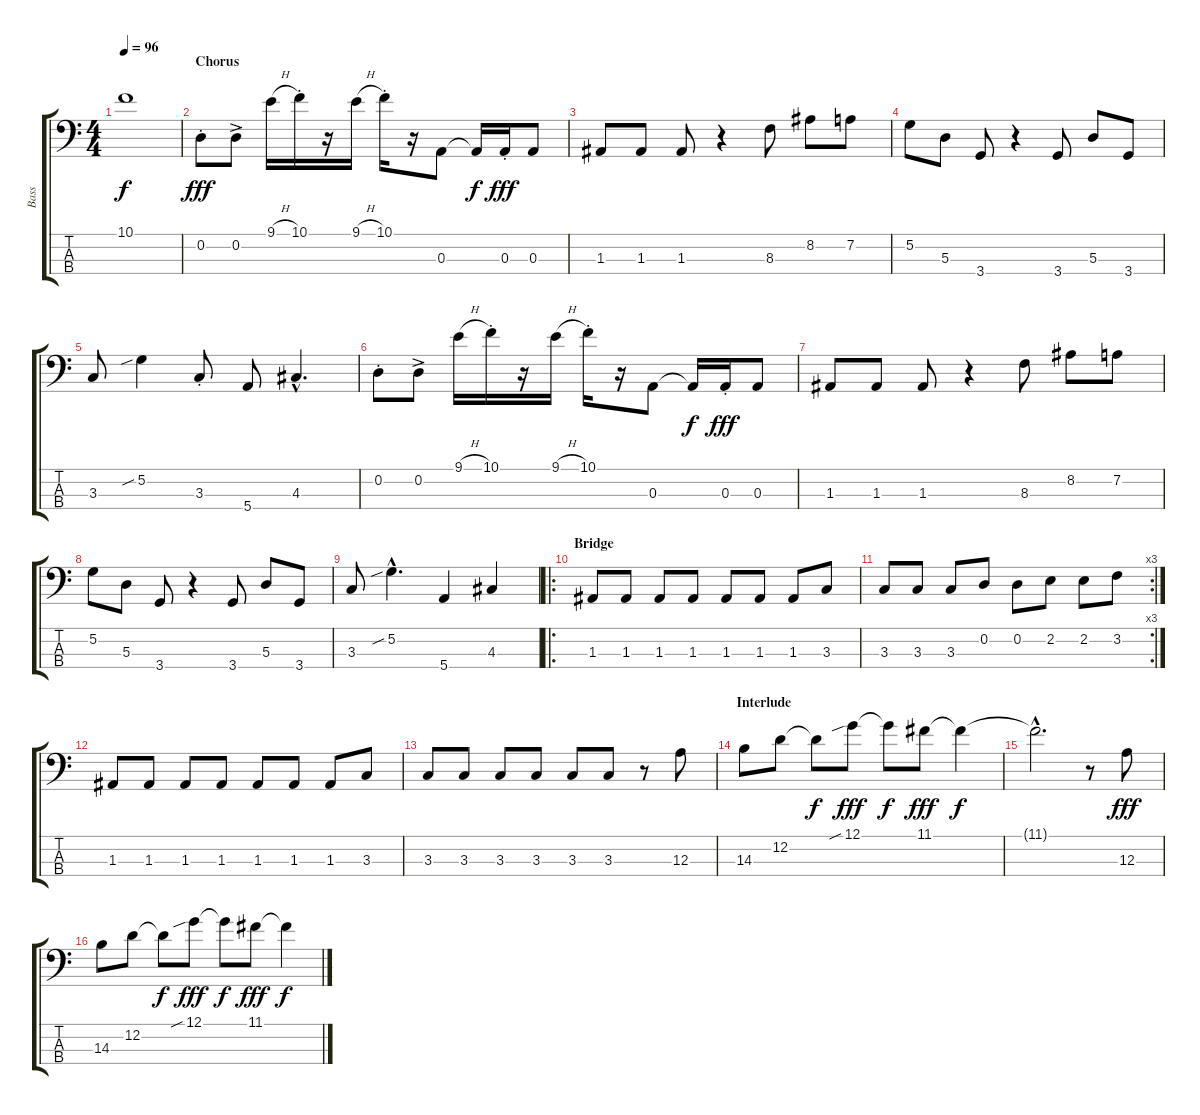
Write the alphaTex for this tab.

\track ("Bass" "Bass") {instrument electricbassfinger}
\staff {score tabs}
\tuning (G2 D2 A1 E1) {hide}
\ts (4 4)
\tempo 96
\clef f4
\ks c
10.1{t}.1{dy f} |
\section ("" "Chorus")
0.2{st}.8{dy fff} 0.2{ac}.8 9.1{h}.16 10.1{st}.16 r.16 9.1{h}.16 10.1{st}.16 r.16 0.3.8 0.3{t}.16{dy f} 0.3{st}.16{dy fff} 0.3.8 |
1.3.8 1.3.8 1.3.8 r.4 8.3.8 8.2.8 7.2.8 |
5.2.8 5.3.8 3.4.8 r.4 3.4.8 5.3.8 3.4.8 |
3.3.8 5.2{sib}.4 3.3{st}.8 5.4.8 4.3{hac}.4{d} |
0.2{st}.8 0.2{ac}.8 9.1{h}.16 10.1{st}.16 r.16 9.1{h}.16 10.1{st}.16 r.16 0.3.8 0.3{t}.16{dy f} 0.3{st}.16{dy fff} 0.3.8 |
1.3.8 1.3.8 1.3.8 r.4 8.3.8 8.2.8 7.2.8 |
5.2.8 5.3.8 3.4.8 r.4 3.4.8 5.3.8 3.4.8 |
3.3.8 5.2{sib hac}.4{d} 5.4.4 4.3.4 |
\ro
\section ("" "Bridge")
1.3.8 1.3.8 1.3.8 1.3.8 1.3.8 1.3.8 1.3.8 3.3.8 |
\rc 3
3.3.8 3.3.8 3.3.8 0.2.8 0.2.8 2.2.8 2.2.8 3.2.8 |
1.3.8 1.3.8 1.3.8 1.3.8 1.3.8 1.3.8 1.3.8 3.3.8 |
3.3.8 3.3.8 3.3.8 3.3.8 3.3.8 3.3.8 r.8 12.3.8 |
\section ("" "Interlude")
14.3.8 12.2.8 12.2{t}.8{dy f} 12.1{sib}.8{dy fff} 12.1{t}.8{dy f} 11.1.8{dy fff} 11.1{t}.4{dy f} |
11.1{hac t}.2{d} r.8 12.3.8{dy fff} |
14.3.8 12.2.8 12.2{t}.8{dy f} 12.1{sib}.8{dy fff} 12.1{t}.8{dy f} 11.1.8{dy fff} 11.1{t}.4{dy f}
